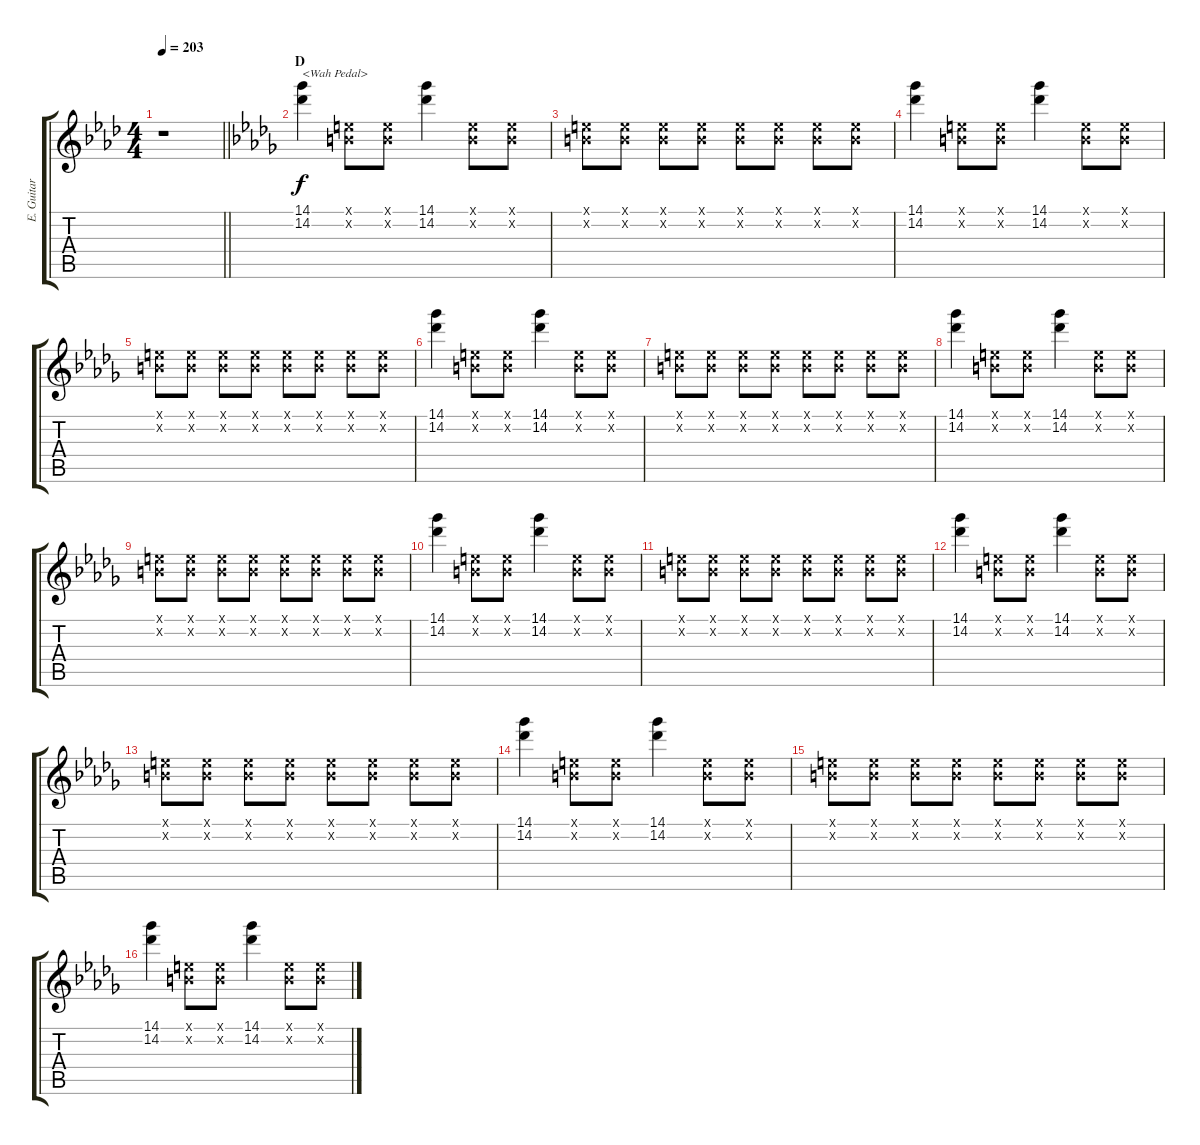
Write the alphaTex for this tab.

\track ("E. Guitar III" "E. Guitar ") {instrument electricguitarclean}
\staff {score tabs}
\tuning (E4 B3 G3 D3 A2 E2) {hide}
\ts (4 4)
\tempo 203
\clef g2
\barLineRight lightlight
\ks ab
r.1{dy f} |
\section ("" "D")
\ks db
(14.1 14.2).4{txt "<Wah Pedal>"} (0.1{x} 0.2{x}).8 (0.1{x} 0.2{x}).8 (14.1 14.2).4 (0.1{x} 0.2{x}).8 (0.1{x} 0.2{x}).8 |
(0.1{x} 0.2{x}).8 (0.1{x} 0.2{x}).8 (0.1{x} 0.2{x}).8 (0.1{x} 0.2{x}).8 (0.1{x} 0.2{x}).8 (0.1{x} 0.2{x}).8 (0.1{x} 0.2{x}).8 (0.1{x} 0.2{x}).8 |
(14.1 14.2).4 (0.1{x} 0.2{x}).8 (0.1{x} 0.2{x}).8 (14.1 14.2).4 (0.1{x} 0.2{x}).8 (0.1{x} 0.2{x}).8 |
(0.1{x} 0.2{x}).8 (0.1{x} 0.2{x}).8 (0.1{x} 0.2{x}).8 (0.1{x} 0.2{x}).8 (0.1{x} 0.2{x}).8 (0.1{x} 0.2{x}).8 (0.1{x} 0.2{x}).8 (0.1{x} 0.2{x}).8 |
(14.1 14.2).4 (0.1{x} 0.2{x}).8 (0.1{x} 0.2{x}).8 (14.1 14.2).4 (0.1{x} 0.2{x}).8 (0.1{x} 0.2{x}).8 |
(0.1{x} 0.2{x}).8 (0.1{x} 0.2{x}).8 (0.1{x} 0.2{x}).8 (0.1{x} 0.2{x}).8 (0.1{x} 0.2{x}).8 (0.1{x} 0.2{x}).8 (0.1{x} 0.2{x}).8 (0.1{x} 0.2{x}).8 |
(14.1 14.2).4 (0.1{x} 0.2{x}).8 (0.1{x} 0.2{x}).8 (14.1 14.2).4 (0.1{x} 0.2{x}).8 (0.1{x} 0.2{x}).8 |
(0.1{x} 0.2{x}).8 (0.1{x} 0.2{x}).8 (0.1{x} 0.2{x}).8 (0.1{x} 0.2{x}).8 (0.1{x} 0.2{x}).8 (0.1{x} 0.2{x}).8 (0.1{x} 0.2{x}).8 (0.1{x} 0.2{x}).8 |
(14.1 14.2).4 (0.1{x} 0.2{x}).8 (0.1{x} 0.2{x}).8 (14.1 14.2).4 (0.1{x} 0.2{x}).8 (0.1{x} 0.2{x}).8 |
(0.1{x} 0.2{x}).8 (0.1{x} 0.2{x}).8 (0.1{x} 0.2{x}).8 (0.1{x} 0.2{x}).8 (0.1{x} 0.2{x}).8 (0.1{x} 0.2{x}).8 (0.1{x} 0.2{x}).8 (0.1{x} 0.2{x}).8 |
(14.1 14.2).4 (0.1{x} 0.2{x}).8 (0.1{x} 0.2{x}).8 (14.1 14.2).4 (0.1{x} 0.2{x}).8 (0.1{x} 0.2{x}).8 |
(0.1{x} 0.2{x}).8 (0.1{x} 0.2{x}).8 (0.1{x} 0.2{x}).8 (0.1{x} 0.2{x}).8 (0.1{x} 0.2{x}).8 (0.1{x} 0.2{x}).8 (0.1{x} 0.2{x}).8 (0.1{x} 0.2{x}).8 |
(14.1 14.2).4 (0.1{x} 0.2{x}).8 (0.1{x} 0.2{x}).8 (14.1 14.2).4 (0.1{x} 0.2{x}).8 (0.1{x} 0.2{x}).8 |
(0.1{x} 0.2{x}).8 (0.1{x} 0.2{x}).8 (0.1{x} 0.2{x}).8 (0.1{x} 0.2{x}).8 (0.1{x} 0.2{x}).8 (0.1{x} 0.2{x}).8 (0.1{x} 0.2{x}).8 (0.1{x} 0.2{x}).8 |
(14.1 14.2).4 (0.1{x} 0.2{x}).8 (0.1{x} 0.2{x}).8 (14.1 14.2).4 (0.1{x} 0.2{x}).8 (0.1{x} 0.2{x}).8
